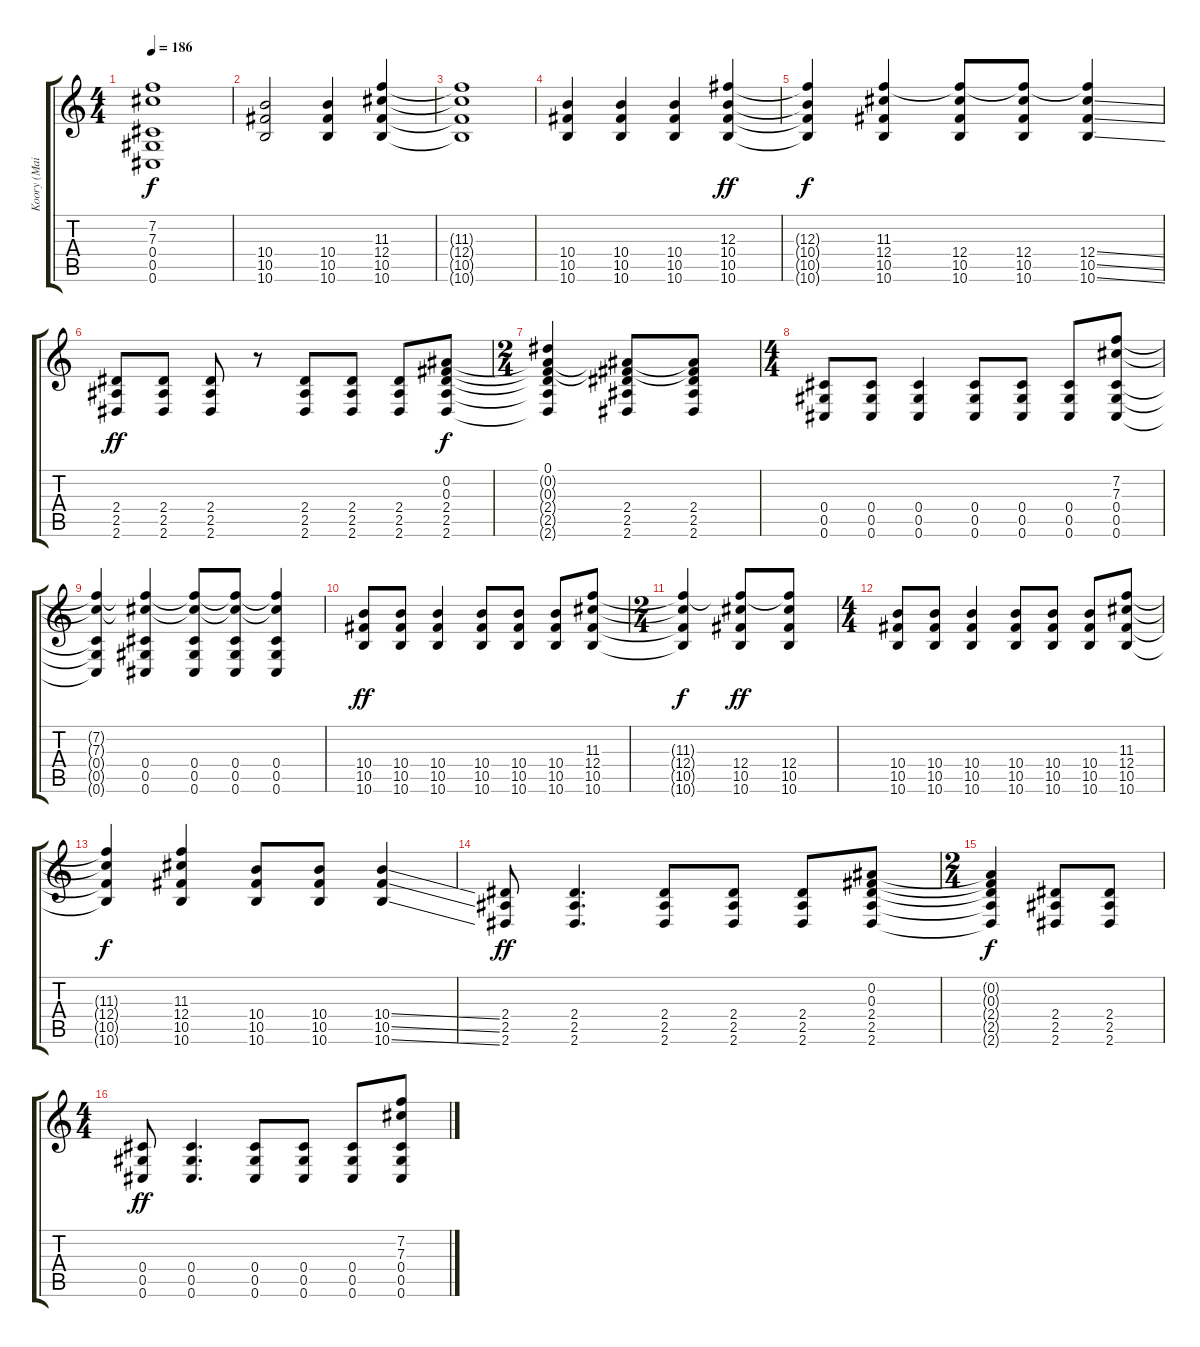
\track ("Koory (Main Guitar)" "Koory (Mai") {instrument distortionguitar}
\staff {score tabs}
\tuning (Eb4 Bb3 Gb3 Db3 Ab2 Db2) {hide}
\ts (4 4)
\tempo 186
\clef g2
\ks c
(7.2{t} 7.3{t} 0.4{t} 0.5{t} 0.6{t}).1{dy f} |
(10.4 10.5 10.6).2 (10.4 10.5 10.6).4 (11.3 12.4 10.5 10.6).4 |
(11.3{t} 12.4{t} 10.5{t} 10.6{t}).1 |
(10.4 10.5 10.6).4 (10.4 10.5 10.6).4 (10.4 10.5 10.6).4 (12.3 10.4 10.5 10.6).4{dy ff} |
(12.3{t} 10.4{t} 10.5{t} 10.6{t}).4{dy f} (11.3 12.4 10.5 10.6).4 (11.3{t} 12.4 10.5 10.6).8 (11.3{t} 12.4 10.5 10.6).8 (11.3{t} 12.4{ss} 10.5{ss} 10.6{ss}).4 |
(2.4 2.5 2.6).8{dy ff} (2.4 2.5 2.6).8 (2.4 2.5 2.6).8 r.8 (2.4 2.5 2.6).8 (2.4 2.5 2.6).8 (2.4 2.5 2.6).8 (0.2 0.3 2.4 2.5 2.6).8{dy f} |
\ts (2 4)
(0.1 0.2{t} 0.3{t} 2.4{t} 2.5{t} 2.6{t}).4 (0.2{t} 0.3{t} 2.4 2.5 2.6).8 (0.2{t} 0.3{t} 2.4 2.5 2.6).8 |
\ts (4 4)
(0.4 0.5 0.6).8 (0.4 0.5 0.6).8 (0.4 0.5 0.6).4 (0.4 0.5 0.6).8 (0.4 0.5 0.6).8 (0.4 0.5 0.6).8 (7.2 7.3 0.4 0.5 0.6).8 |
(7.2{t} 7.3{t} 0.4{t} 0.5{t} 0.6{t}).4 (7.2{t} 7.3{t} 0.4 0.5 0.6).4 (7.2{t} 7.3{t} 0.4 0.5 0.6).8 (7.2{t} 7.3{t} 0.4 0.5 0.6).8 (7.2{t} 7.3{t} 0.4 0.5 0.6).4 |
(10.4 10.5 10.6).8{dy ff} (10.4 10.5 10.6).8 (10.4 10.5 10.6).4 (10.4 10.5 10.6).8 (10.4 10.5 10.6).8 (10.4 10.5 10.6).8 (11.3 12.4 10.5 10.6).8 |
\ts (2 4)
(11.3{t} 12.4{t} 10.5{t} 10.6{t}).4{dy f} (11.3{t} 12.4 10.5 10.6).8{dy ff} (11.3{t} 12.4 10.5 10.6).8 |
\ts (4 4)
(10.4 10.5 10.6).8 (10.4 10.5 10.6).8 (10.4 10.5 10.6).4 (10.4 10.5 10.6).8 (10.4 10.5 10.6).8 (10.4 10.5 10.6).8 (11.3 12.4 10.5 10.6).8 |
(11.3{t} 12.4{t} 10.5{t} 10.6{t}).4{dy f} (11.3 12.4 10.5 10.6).4 (10.4 10.5 10.6).8 (10.4 10.5 10.6).8 (10.4{ss} 10.5{ss} 10.6{ss}).4 |
(2.4 2.5 2.6).8{dy ff} (2.4 2.5 2.6).4{d} (2.4 2.5 2.6).8 (2.4 2.5 2.6).8 (2.4 2.5 2.6).8 (0.2 0.3 2.4 2.5 2.6).8 |
\ts (2 4)
(0.2{t} 0.3{t} 2.4{t} 2.5{t} 2.6{t}).4{dy f} (2.4 2.5 2.6).8 (2.4 2.5 2.6).8 |
\ts (4 4)
(0.4 0.5 0.6).8{dy ff} (0.4 0.5 0.6).4{d} (0.4 0.5 0.6).8 (0.4 0.5 0.6).8 (0.4 0.5 0.6).8 (7.2 7.3 0.4 0.5 0.6).8
